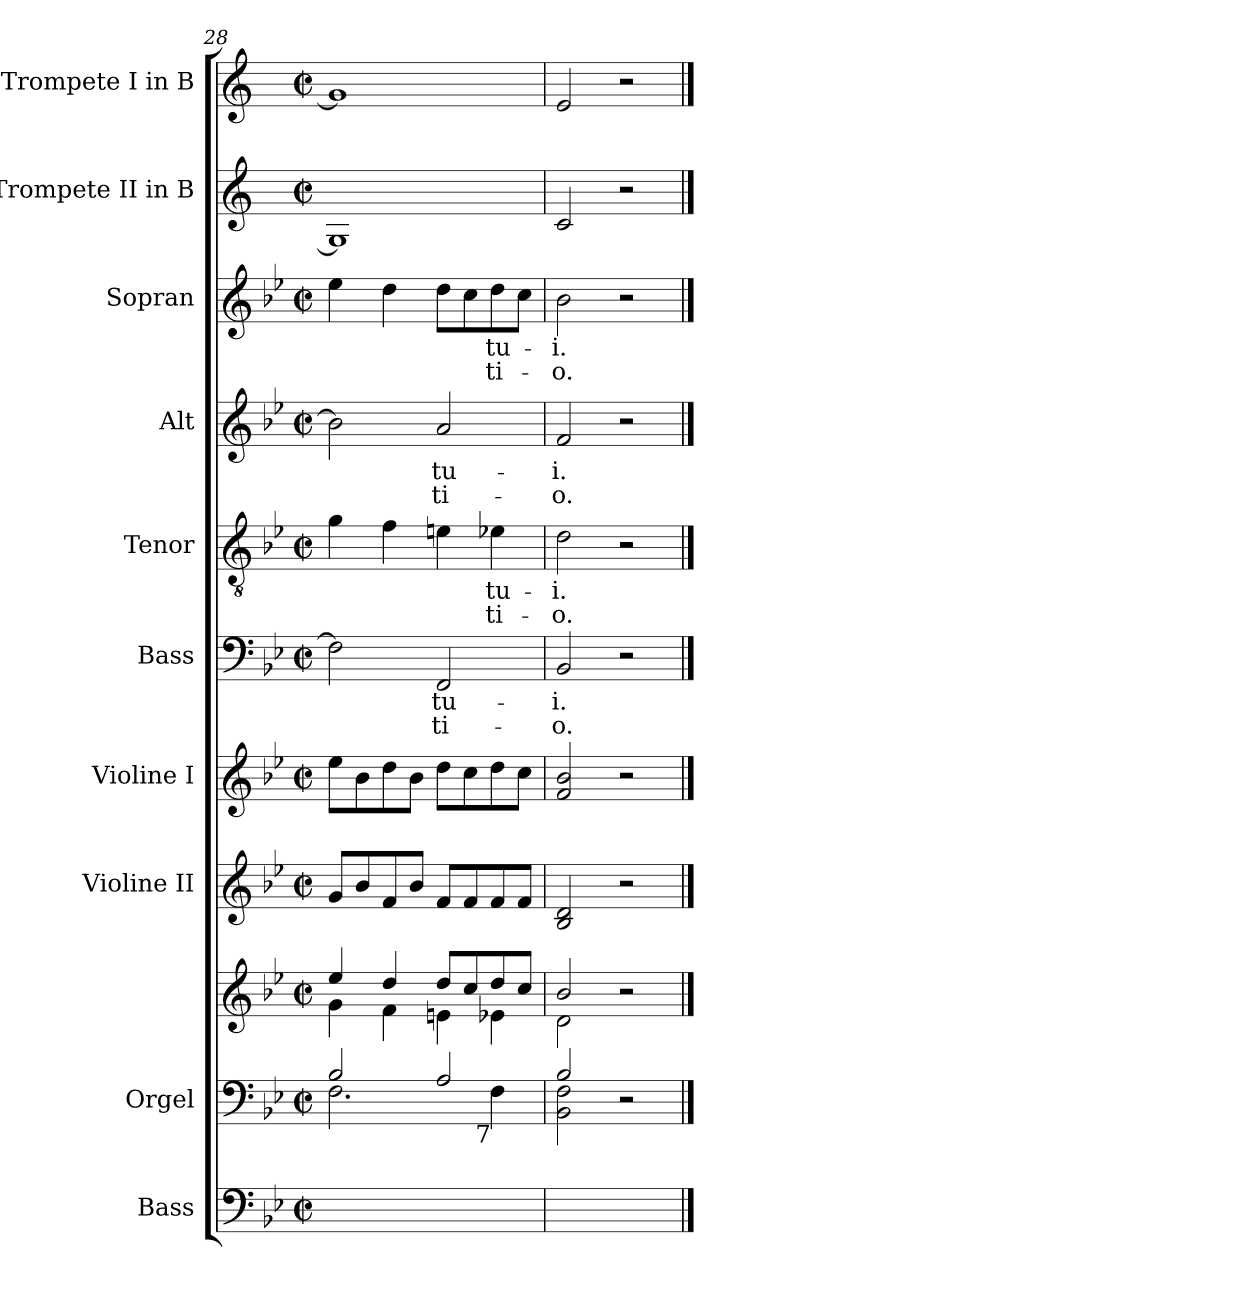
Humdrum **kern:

**kern	**kern	**kern	**kern	**kern	**kern	**text	**text	**kern	**text	**text	**kern	**text	**text	**kern	**text	**text	**kern	**kern
*part10	*part9	*part9	*part8	*part7	*part6	*part6	*part6	*part5	*part5	*part5	*part4	*part4	*part4	*part3	*part3	*part3	*part2	*part1
*staff11	*staff10	*staff9	*staff8	*staff7	*staff6	*staff6	*staff6	*staff5	*staff5	*staff5	*staff4	*staff4	*staff4	*staff3	*staff3	*staff3	*staff2	*staff1
*I"Bass	*I"Orgel	*	*I"Violine II	*I"Violine I	*I"Bass	*	*	*I"Tenor	*	*	*I"Alt	*	*	*I"Sopran	*	*	*I"Trompete II in B	*I"Trompete I in B
*I'Bs.	*I'Org.	*	*I'Vl. II	*I'Vl. I	*I'B.	*	*	*I'T.	*	*	*I'A.	*	*	*I'S.	*	*	*I'Trp.	*I'Trp.
*clefF4	*clefF4	*clefG2	*clefG2	*clefG2	*clefF4	*	*	*clefGv2	*	*	*clefG2	*	*	*clefG2	*	*	*clefG2	*clefG2
*ITrd7c12	*	*	*	*	*	*	*	*ITrd7c12	*	*	*	*	*	*	*	*	*ITrd1c2	*ITrd1c2
*k[b-e-]	*k[b-e-]	*k[b-e-]	*k[b-e-]	*k[b-e-]	*k[b-e-]	*	*	*k[b-e-]	*	*	*k[b-e-]	*	*	*k[b-e-]	*	*	*k[b-e-]	*k[b-e-]
*B-:	*B-:	*B-:	*B-:	*B-:	*B-:	*	*	*B-:	*	*	*B-:	*	*	*B-:	*	*	*B-:	*B-:
*M2/2	*M2/2	*M2/2	*M2/2	*M2/2	*M2/2	*	*	*M2/2	*	*	*M2/2	*	*	*M2/2	*	*	*M2/2	*M2/2
*met(c|)	*met(c|)	*met(c|)	*met(c|)	*met(c|)	*met(c|)	*	*	*met(c|)	*	*	*met(c|)	*	*	*met(c|)	*	*	*met(c|)	*met(c|)
=28	=28	=28	=28	=28	=28	=28	=28	=28	=28	=28	=28	=28	=28	=28	=28	=28	=28	=28
*	*^	*^	*	*	*	*	*	*	*	*	*	*	*	*	*	*	*	*
2.FFi\yy	2B-i/	2.Fi\	4ee-i/	4gi\	8gi/L	8ee-i\L	2Fi\]	.	.	4Gi\	.	.	2b-i\]	.	.	4ee-i\	.	.	1Fi]	1fi]
.	.	.	.	.	8b-i/	8b-i\	.	.	.	.	.	.	.	.	.	.	.	.	.	.
.	.	.	4ddi/	4fi\	8fi/	8ddi\	.	.	.	4Fi\	.	.	.	.	.	4ddi\	.	.	.	.
.	.	.	.	.	8b-i/J	8b-i\J	.	.	.	.	.	.	.	.	.	.	.	.	.	.
!	!	!	!	!	!	!	!	!LO:LY:b:color=#000000	!LO:LY:b:color=#000000	!	!	!	!	!	!	!	!	!	!	!
!	!	!	!	!	!	!	!	!	!	!	!	!	!	!LO:LY:b:color=#000000	!LO:LY:b:color=#000000	!	!	!	!	!
.	2Ai/	.	8ddi/L	4eni\	8fi/L	8ddi\L	2FFi/	-tu-	-ti-	4Eni\	.	.	2ai/	-tu-	-ti-	8ddi\L	.	.	.	.
.	.	.	8cci/	.	8fi/	8cci\	.	.	.	.	.	.	.	.	.	8cci\	.	.	.	.
!	!	!	!	!	!	!	!	!	!	!	!LO:LY:b:color=#000000	!LO:LY:b:color=#000000	!	!	!	!	!	!	!	!
!	!	!LO:TX:b:rj:t=7	!	!	!	!	!	!	!	!	!	!	!	!	!	!	!	!	!	!
!	!	!	!	!	!	!	!	!	!	!	!	!	!	!	!	!	!LO:LY:b:color=#000000	!LO:LY:b:color=#000000	!	!
4FFi\yy	.	4Fi\	8ddi/	4e-Xi\	8fi/	8ddi\	.	.	.	4E-Xi\	-tu-	-ti-	.	.	.	8ddi\	-tu-	-ti-	.	.
.	.	.	8cci/J	.	8fi/J	8cci\J	.	.	.	.	.	.	.	.	.	8cci\J	.	.	.	.
=29	=29	=29	=29	=29	=29	=29	=29	=29	=29	=29	=29	=29	=29	=29	=29	=29	=29	=29	=29	=29
!	!	!	!	!	!	!	!	!LO:LY:b:color=#000000	!LO:LY:b:color=#000000	!	!	!	!	!	!	!	!	!	!	!
!	!	!	!	!	!	!	!	!	!	!	!LO:LY:b:color=#000000	!LO:LY:b:color=#000000	!	!	!	!	!	!	!	!
!	!	!	!	!	!	!	!	!	!	!	!	!	!	!LO:LY:b:color=#000000	!LO:LY:b:color=#000000	!	!	!	!	!
!	!	!	!	!	!	!	!	!	!	!	!	!	!	!	!	!	!LO:LY:b:color=#000000	!LO:LY:b:color=#000000	!	!
2BBB-i/yy	2B-i/	2BB-i\ 2Fi	2b-i/	2di\	2B-i/ 2di	2fi/ 2b-i	2BB-i/	-i.	-o.	2Di\	-i.	-o.	2fi/	-i.	-o.	2b-i\	-i.	-o.	2B-i/	2di/
2ryy	2r	2ryy	2r	2ryy	2r	2r	2r	.	.	2r	.	.	2r	.	.	2r	.	.	2r	2r
*	*v	*v	*	*	*	*	*	*	*	*	*	*	*	*	*	*	*	*	*	*
*	*	*v	*v	*	*	*	*	*	*	*	*	*	*	*	*	*	*	*	*
==	==	==	==	==	==	==	==	==	==	==	==	==	==	==	==	==	==	==
*-	*-	*-	*-	*-	*-	*-	*-	*-	*-	*-	*-	*-	*-	*-	*-	*-	*-	*-
